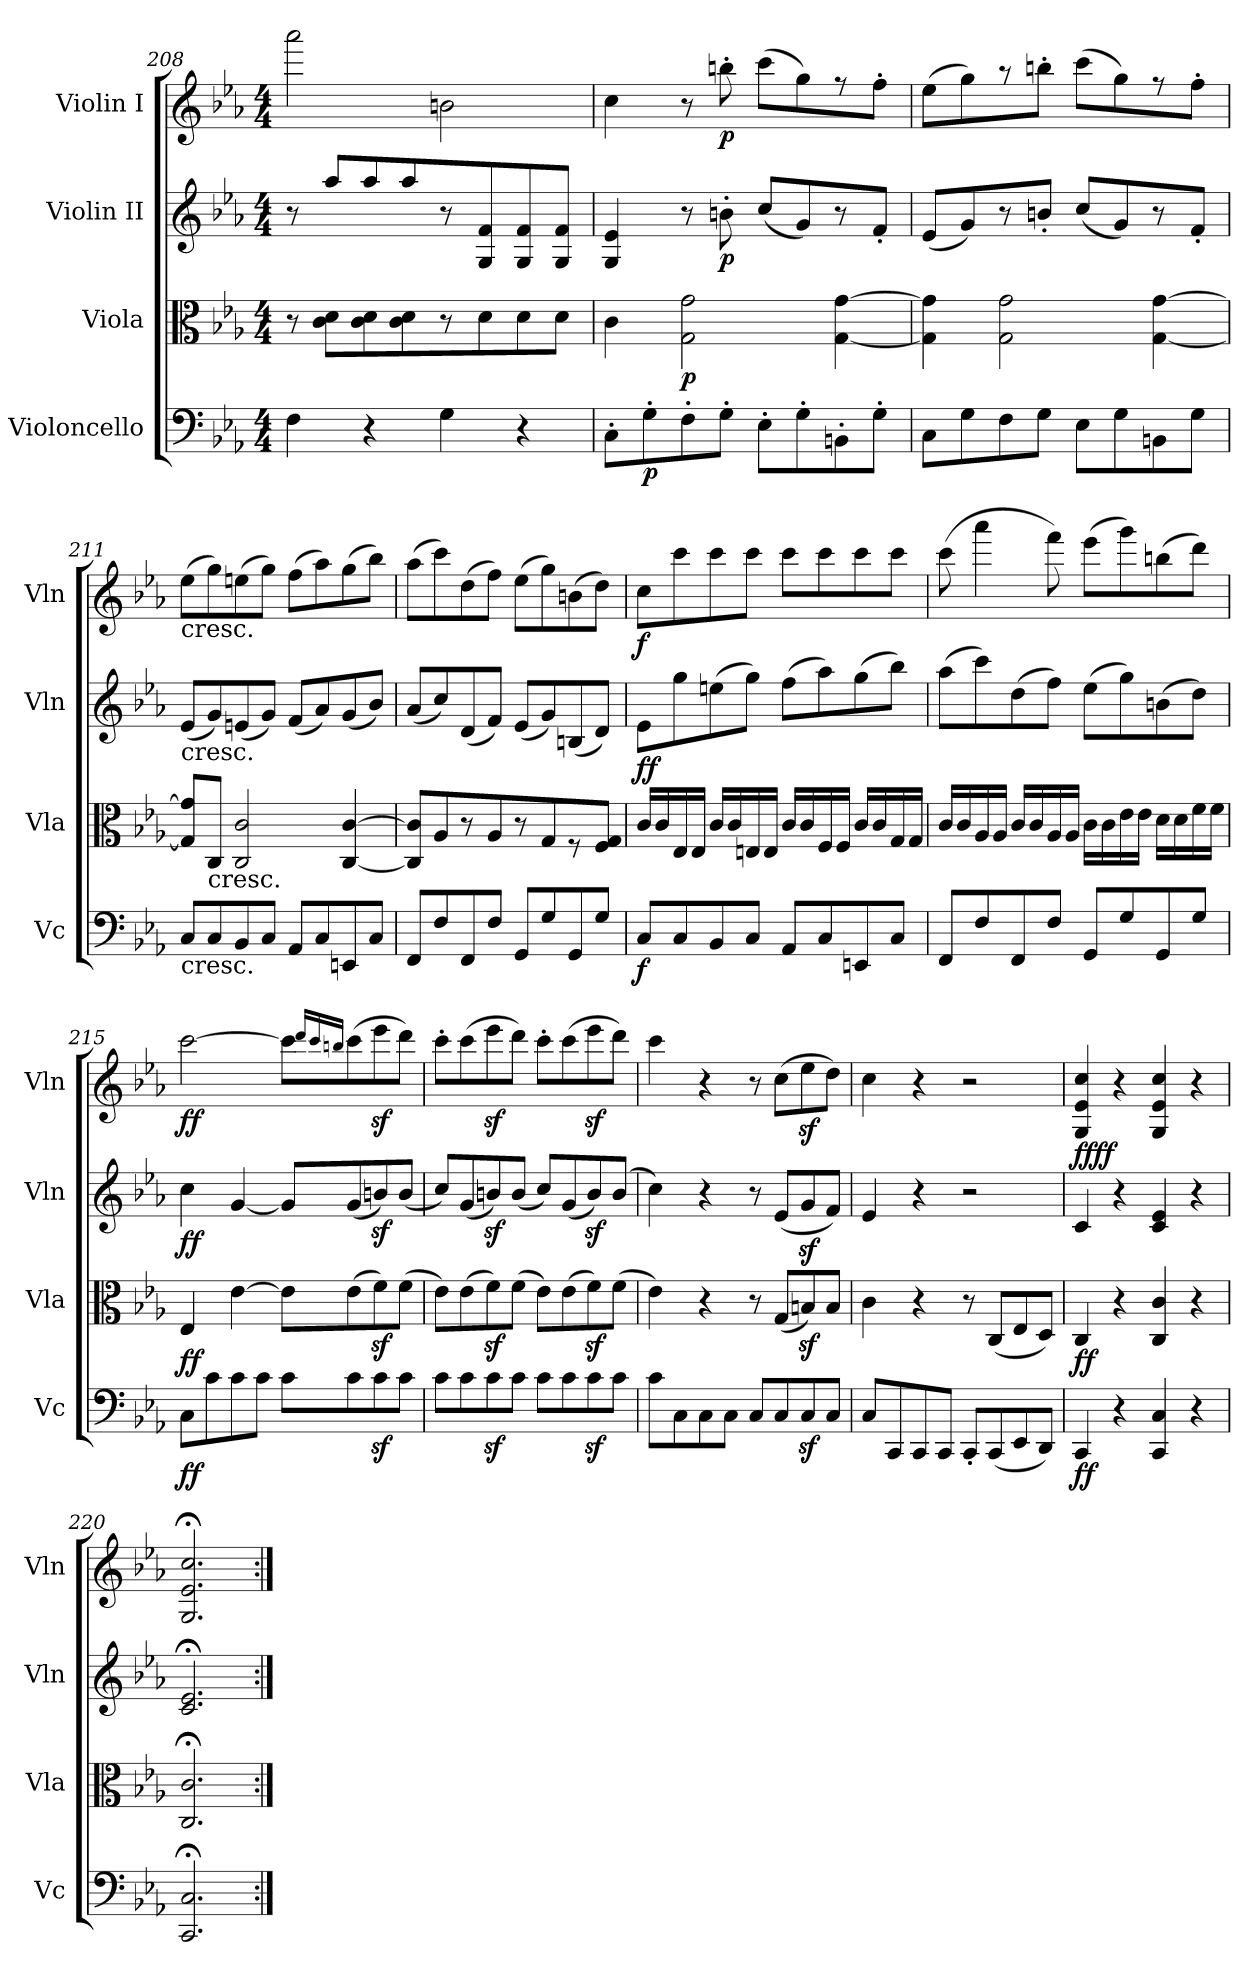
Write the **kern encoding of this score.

**kern	**dynam	**kern	**dynam	**kern	**dynam	**kern	**dynam
*part4	*part4	*part3	*part3	*part2	*part2	*part1	*part1
*staff4	*staff4	*staff3	*staff3	*staff2	*staff2	*staff1	*staff1
*I"Violoncello	*	*I"Viola	*	*I"Violin II	*	*I"Violin I	*
*I'Vc	*	*I'Vla	*	*I'Vln	*	*I'Vln	*
*clefF4	*	*clefC3	*	*clefG2	*	*clefG2	*
*k[b-e-a-]	*	*k[b-e-a-]	*	*k[b-e-a-]	*	*k[b-e-a-]	*
*M4/4	*	*M4/4	*	*M4/4	*	*M4/4	*
=208	=208	=208	=208	=208	=208	=208	=208
4F	.	8r	.	8r	.	2aaa-	.
.	.	8c 8dL	.	8aa-L	.	.	.
4r	.	8c 8d	.	8aa-	.	.	.
.	.	8c 8d	.	8aa-	.	.	.
4G	.	8r	.	8r	.	2bn	.
.	.	8d	.	8G 8f	.	.	.
4r	.	8d	.	8G 8f	.	.	.
.	.	8dJ	.	8G 8fJ	.	.	.
=209	=209	=209	=209	=209	=209	=209	=209
8C'L	.	4c	.	4G 4e-	.	4cc	.
8G'	p	.	.	.	.	.	.
8F'	.	2G 2g	p	8r	.	8r	.
8G'J	.	.	.	8bn'	p	8bbn'	p
8E-'L	.	.	.	(8ccL	.	(8cccL	.
8G'	.	.	.	8g)	.	8gg)	.
8BBn'	.	[4G [4g	.	8r	.	8r	.
8G'J	.	.	.	8f'J	.	8ff'J	.
=210	=210	=210	=210	=210	=210	=210	=210
8CL	.	4G] 4g]	.	(8e-L	.	(8ee-L	.
8G	.	.	.	8g)	.	8gg)	.
8F	.	2G 2g	.	8r	.	8r	.
8GJ	.	.	.	8bn'J	.	8bbn'J	.
8E-L	.	.	.	(8ccL	.	(8cccL	.
8G	.	.	.	8g)	.	8gg)	.
8BBn	.	[4G [4g	.	8r	.	8r	.
8GJ	.	.	.	8f'J	.	8ff'J	.
=211	=211	=211	=211	=211	=211	=211	=211
!	!	!	!	!	!	!LO:TX:b:t=cresc.	!
!	!	!	!	!LO:TX:b:t=cresc.	!	!	!
!LO:TX:b:t=cresc.	!	!	!	!	!	!	!
8CL	.	8G] 8g]L	.	(8e-L	.	(8ee-L	.
!	!	!LO:TX:b:t=cresc.	!	!	!	!	!
8C	.	8CJ	.	8g)	.	8gg)	.
8BB-	.	2C 2c	.	(8en	.	(8een	.
8CJ	.	.	.	8gJ)	.	8ggJ)	.
8AA-L	.	.	.	(8fL	.	(8ffL	.
8C	.	.	.	8a-)	.	8aa-)	.
8EEn	.	[4C [4c	.	(8g	.	(8gg	.
8CJ	.	.	.	8b-J)	.	8bb-J)	.
=212	=212	=212	=212	=212	=212	=212	=212
8FFL	.	8C] 8c]L	.	(8a-L	.	(8aa-L	.
8F	.	8A-	.	8cc)	.	8ccc)	.
8FF	.	8r	.	(8d	.	(8dd	.
8FJ	.	8A-	.	8fJ)	.	8ffJ)	.
8GGL	.	8r	.	(8e-L	.	(8ee-L	.
8G	.	8G	.	8g)	.	8gg)	.
8GG	.	8r	.	(8Bn	.	(8bn	.
8GJ	.	8F 8GJ	.	8dJ)	.	8ddJ)	.
=213	=213	=213	=213	=213	=213	=213	=213
!	!	!	!LO:DY:a	!	!	!	!
8CL	f	16cLL	ff	8e-L	.	8ccL	f
.	.	16c	.	.	.	.	.
8C	.	16E-	.	8gg	.	8ccc	.
.	.	16E-JJ	.	.	.	.	.
8BB-	.	16cLL	.	(8een	.	8ccc	.
.	.	16c	.	.	.	.	.
8CJ	.	16En	.	8ggJ)	.	8cccJ	.
.	.	16EJJ	.	.	.	.	.
8AA-L	.	16cLL	.	(8ffL	.	8cccL	.
.	.	16c	.	.	.	.	.
8C	.	16F	.	8aa-)	.	8ccc	.
.	.	16FJJ	.	.	.	.	.
8EEn	.	16cLL	.	(8gg	.	8ccc	.
.	.	16c	.	.	.	.	.
8CJ	.	16G	.	8bb-J)	.	8cccJ	.
.	.	16GJJ	.	.	.	.	.
=214	=214	=214	=214	=214	=214	=214	=214
8FFL	.	16cLL	.	(8aa-L	.	(8ccc	.
.	.	16c	.	.	.	.	.
8F	.	16A-	.	8ccc)	.	4aaa-	.
.	.	16A-JJ	.	.	.	.	.
8FF	.	16cLL	.	(8dd	.	.	.
.	.	16c	.	.	.	.	.
8FJ	.	16A-	.	8ffJ)	.	8fff)	.
.	.	16A-JJ	.	.	.	.	.
8GGL	.	16cLL	.	(8ee-L	.	(8eee-L	.
.	.	16c	.	.	.	.	.
8G	.	16e-	.	8gg)	.	8ggg)	.
.	.	16e-JJ	.	.	.	.	.
8GG	.	16dLL	.	(8bn	.	(8bbn	.
.	.	16d	.	.	.	.	.
8GJ	.	16f	.	8ddJ)	.	8dddJ)	.
.	.	16fJJ	.	.	.	.	.
=215	=215	=215	=215	=215	=215	=215	=215
8CL	ff	4E-	ff	4cc	ff	[2ccc	ff
8c	.	.	.	.	.	.	.
8c	.	[4e-	.	[4g	.	.	.
8cJ	.	.	.	.	.	.	.
8cL	.	8e-L]	.	8gL]	.	8cccL]	.
.	.	.	.	.	.	16qqddd/LL	.
.	.	.	.	.	.	16qqccc/	.
.	.	.	.	.	.	16qqbbn/JJ	.
8c	.	(8e-	.	(8g	.	(8ccc	.
8cz	.	8fz)	.	8bnz)	.	8eee-z	.
8cJ	.	(8fJ	.	(8bJ	.	8dddJ)	.
=216	=216	=216	=216	=216	=216	=216	=216
8cL	.	8e-L)	.	8ccL)	.	8ccc'L	.
8c	.	(8e-	.	(8g	.	(8ccc	.
8cz	.	8fz)	.	8bnz)	.	8eee-z	.
8cJ	.	(8fJ	.	(8bJ	.	8dddJ)	.
8cL	.	8e-L)	.	8ccL)	.	8ccc'L	.
8c	.	(8e-	.	(8g	.	(8ccc	.
8cz	.	8fz)	.	8bz)	.	8eee-z	.
8cJ	.	(8fJ	.	(8bJ	.	8dddJ)	.
=217	=217	=217	=217	=217	=217	=217	=217
8cL	.	4e-)	.	4cc)	.	4ccc	.
8C	.	.	.	.	.	.	.
8C	.	4r	.	4r	.	4r	.
8CJ	.	.	.	.	.	.	.
8CL	.	8r	.	8r	.	8r	.
8C	.	(8GL	.	(8e-L	.	(8ccL	.
8Cz	.	8Bnz)	.	8gz	.	8ee-z	.
8CJ	.	8BJ	.	8fJ)	.	8ddJ)	.
=218	=218	=218	=218	=218	=218	=218	=218
8CL	.	4c	.	4e-	.	4cc	.
8CC	.	.	.	.	.	.	.
8CC	.	4r	.	4r	.	4r	.
8CCJ	.	.	.	.	.	.	.
8CC'L	.	8r	.	2r	.	2r	.
(8CC	.	(8CL	.	.	.	.	.
8EE-	.	8E-	.	.	.	.	.
8DDJ)	.	8DJ)	.	.	.	.	.
=219	=219	=219	=219	=219	=219	=219	=219
!	!	!	!	!	!LO:DY:a	!	!
4CC	ff	4C	ff	4c	ffff	4G 4e- 4cc	.
4r	.	4r	.	4r	.	4r	.
4CC 4C	.	4C 4c	.	4c 4e-	.	4G 4e- 4cc	.
4r	.	4r	.	4r	.	4r	.
=220	=220	=220	=220	=220	=220	=220	=220
2.CC;< 2.C;<	.	2.C;< 2.c;<	.	2.c;< 2.e-;<	.	2.G;< 2.e-;< 2.cc;<	.
=:|!	=:|!	=:|!	=:|!	=:|!	=:|!	=:|!	=:|!
*-	*-	*-	*-	*-	*-	*-	*-
